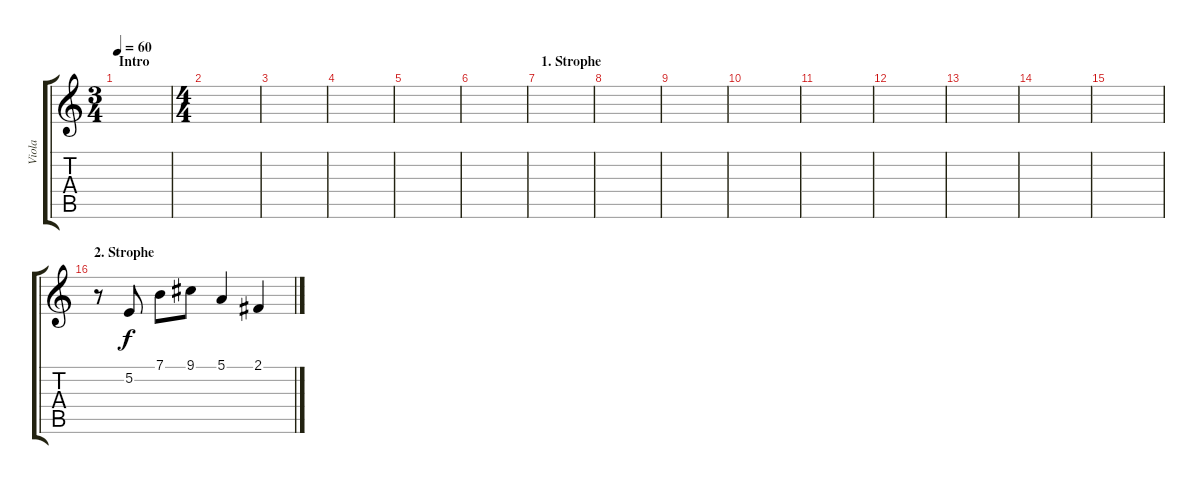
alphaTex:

\track ("Viola" "Viola") {instrument viola}
\staff {score tabs}
\tuning (E4 B3 G3 D3 A2 E2) {hide}
\ts (3 4)
\section ("" "Intro")
\tempo 60
\clef g2
\ks c
|
\ts (4 4)
|
|
|
|
|
\section ("" "1. Strophe")
|
|
|
|
|
|
|
|
|
\section ("" "2. Strophe")
r.8 5.2.8 7.1.8 9.1.8 5.1.4 2.1.4
